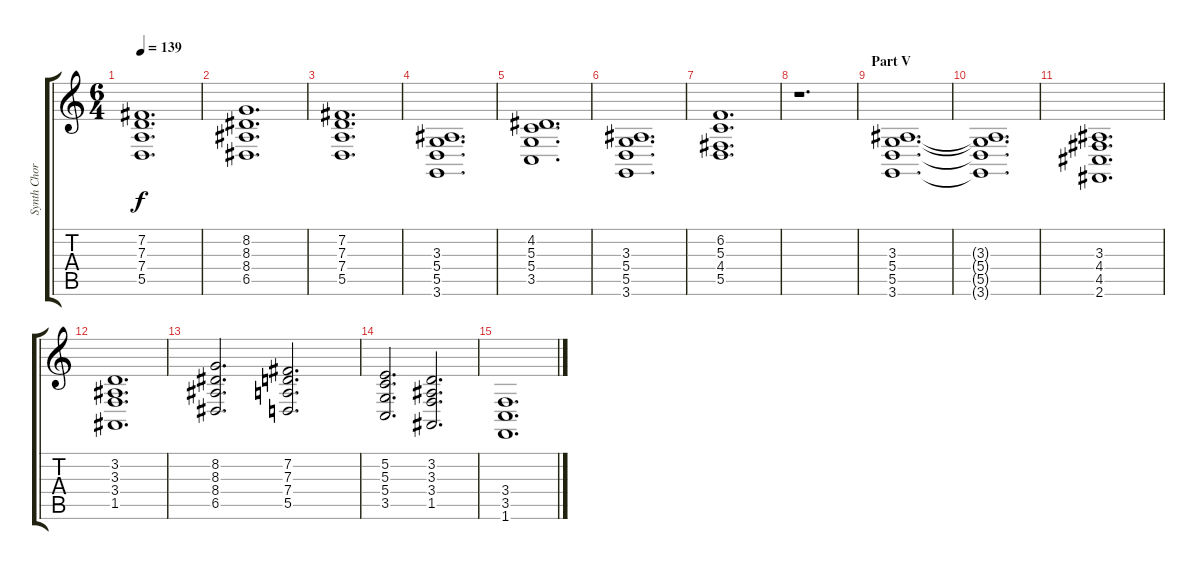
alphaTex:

\track ("Synth Chords (Rick Wright)" "Synth Chor") {instrument stringensemble1}
\staff {score tabs}
\tuning (E4 B3 G3 D3 A2 E2) {hide}
\ts (6 4)
\tempo 139
\clef g2
\ks c
(7.2 7.3 7.4 5.5).1{d dy f} |
(8.2 8.3 8.4 6.5).1{d} |
(7.2 7.3 7.4 5.5).1{d} |
(3.3 5.4 5.5 3.6).1{d} |
(4.2 5.3 5.4 3.5).1{d} |
(3.3 5.4 5.5 3.6).1{d} |
(6.2 5.3 4.4 5.5).1{d} |
r.1{d} |
\section ("" "Part V")
(3.3 5.4 5.5 3.6).1{d} |
(3.3{t} 5.4{t} 5.5{t} 3.6{t}).1{d} |
(3.3 4.4 4.5 2.6).1{d} |
(3.2 3.3 3.4 1.5).1{d} |
(8.2 8.3 8.4 6.5).2{d} (7.2 7.3 7.4 5.5).2{d} |
(5.2 5.3 5.4 3.5).2{d} (3.2 3.3 3.4 1.5).2{d} |
(3.4 3.5 1.6).1{d}
